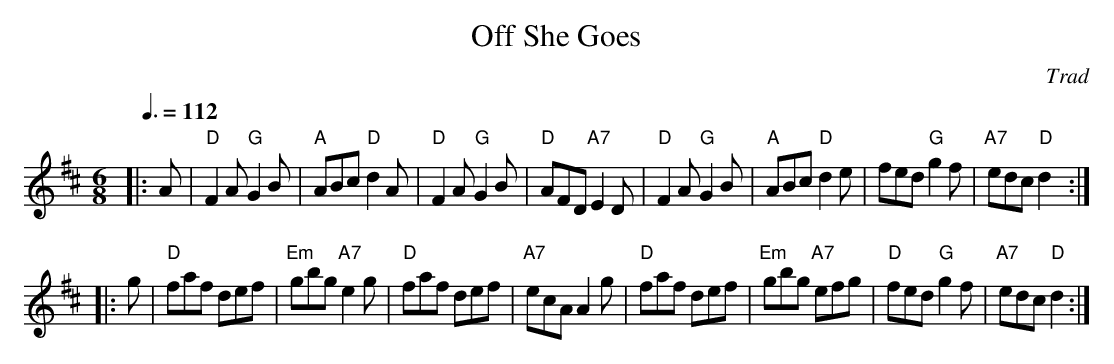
X:1
T: Off She Goes
O: Trad
M: 6/8
L: 1/8
Q: 3/8=112
K: D
|: A \
| "D"F2A "G"G2B | "A"ABc "D"d2A | "D"F2A "G"G2B | "D"AFD "A7"E2D \
| "D"F2A "G"G2B | "A"ABc "D"d2e | fed "G"g2f | "A7"edc "D"d2 :|
|: g \
| "D"faf def | "Em"gbg "A7"e2g | "D"faf def | "A7"ecA A2g \
| "D"faf def | "Em"gbg "A7"efg | "D"fed "G"g2f | "A7"edc "D"d2 :|
